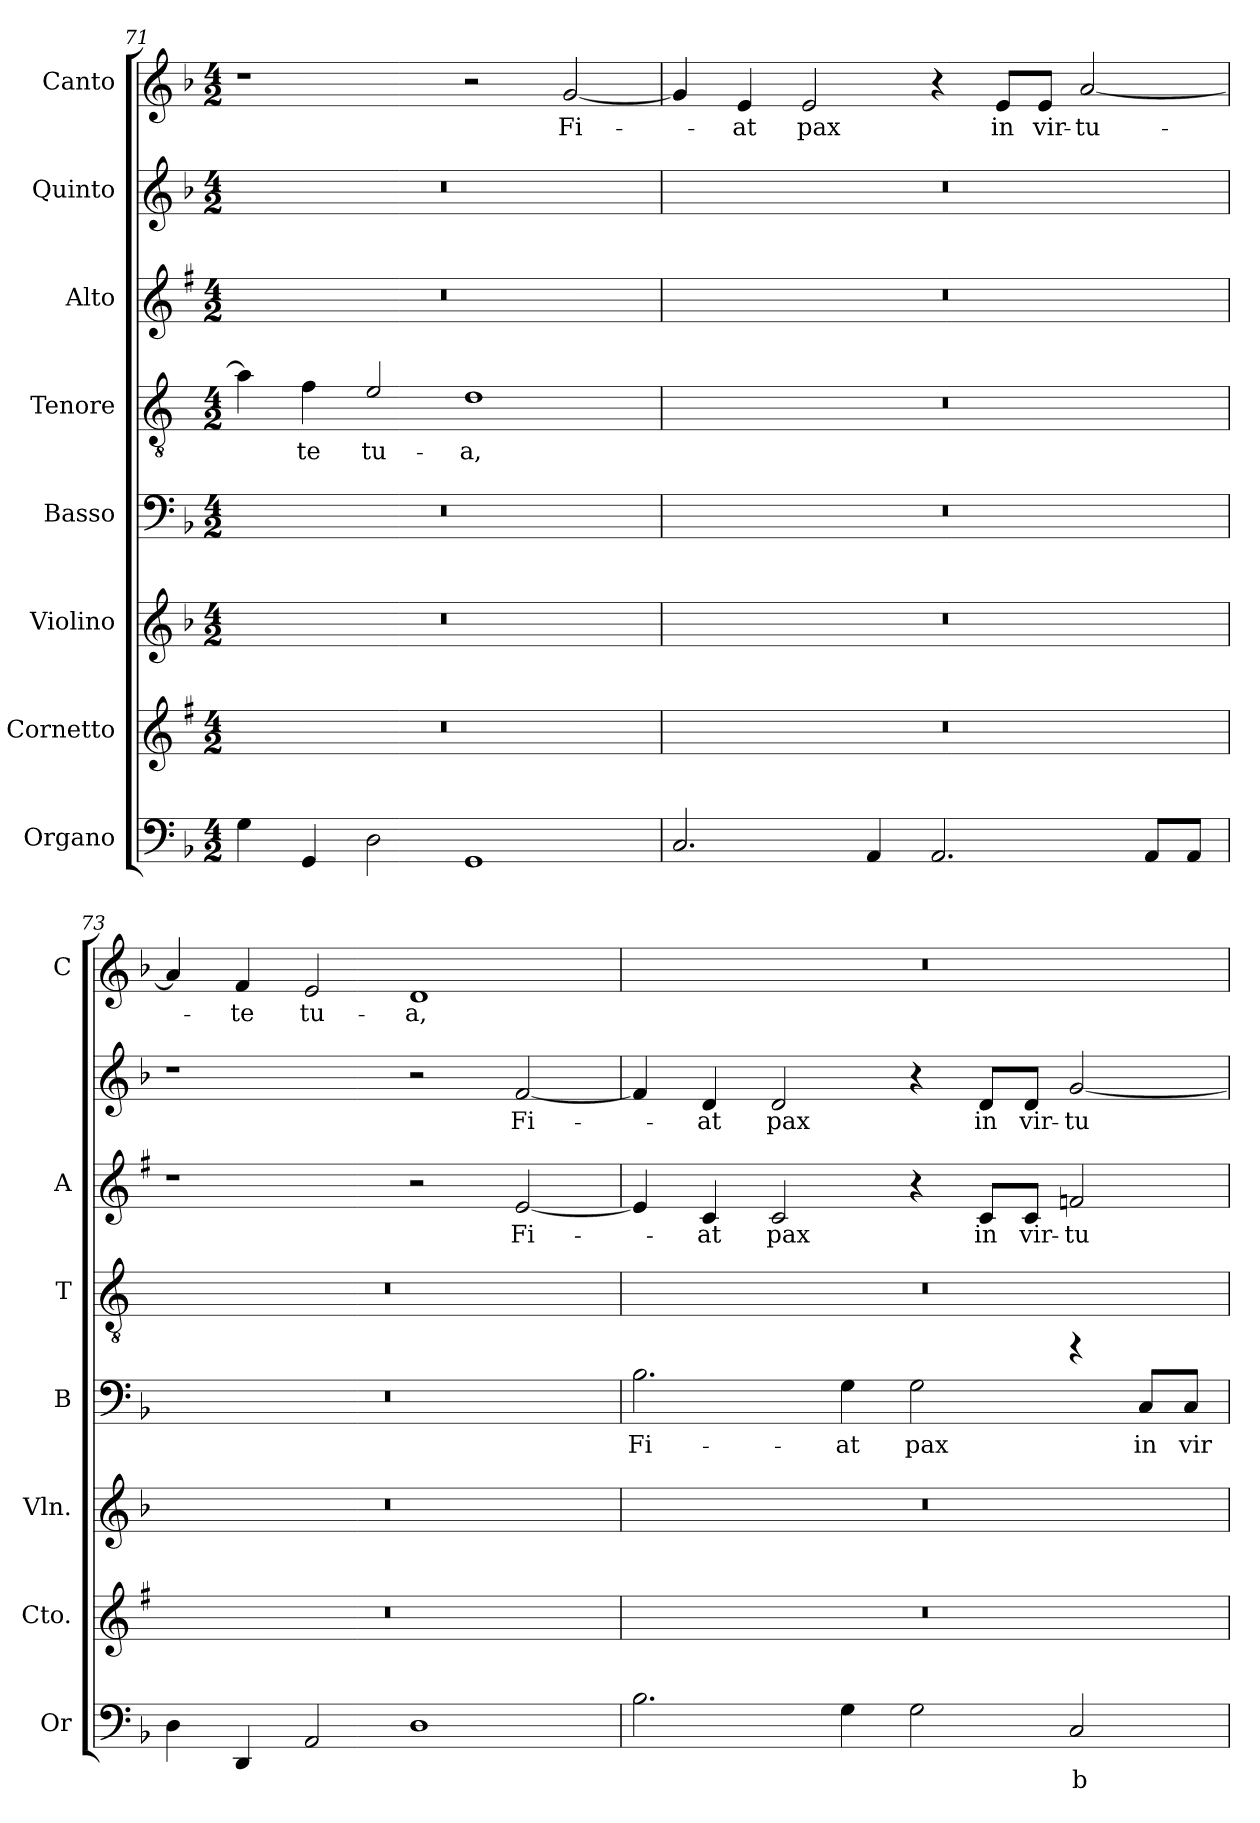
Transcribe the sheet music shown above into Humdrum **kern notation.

**kern	**text	**kern	**kern	**kern	**text	**kern	**text	**kern	**text	**kern	**text	**kern	**text
*part8	*part8	*part7	*part6	*part5	*part5	*part4	*part4	*part3	*part3	*part2	*part2	*part1	*part1
*staff8	*staff8	*staff7	*staff6	*staff5	*staff5	*staff4	*staff4	*staff3	*staff3	*staff2	*staff2	*staff1	*staff1
*I"Organo	*	*I"Cornetto	*I"Violino	*I"Basso	*	*I"Tenore	*	*I"Alto	*	*I"Quinto	*	*I"Canto	*
*I'Or	*	*I'Cto.	*I'Vln.	*I'B	*	*I'T	*	*I'A	*	*	*	*I'C	*
*clefF4	*	*clefG2	*clefG2	*clefF4	*	*clefGv2	*	*clefG2	*	*clefG2	*	*clefG2	*
*	*	*ITrd1c2	*	*	*	*ITrd4c7	*	*ITrd1c2	*	*	*	*	*
*k[b-]	*	*k[b-]	*k[b-]	*k[b-]	*	*k[b-]	*	*k[b-]	*	*k[b-]	*	*k[b-]	*
*F:	*	*F:	*F:	*F:	*	*F:	*	*F:	*	*F:	*	*F:	*
*M4/2	*	*M4/2	*M4/2	*M4/2	*	*M4/2	*	*M4/2	*	*M4/2	*	*M4/2	*
=71	=71	=71	=71	=71	=71	=71	=71	=71	=71	=71	=71	=71	=71
4G\	.	0r	0r	0r	.	4d\]	.	0r	.	0r	.	1r	.
!	!	!	!	!	!	!	!LO:LY:b	!	!	!	!	!	!
4GG/	.	.	.	.	.	4B-\	-te	.	.	.	.	.	.
!	!	!	!	!	!	!	!LO:LY:b	!	!	!	!	!	!
2D\	.	.	.	.	.	2A/	tu-	.	.	.	.	.	.
!	!	!	!	!	!	!	!LO:LY:b	!	!	!	!	!	!
1GG	.	.	.	.	.	1G	-a,	.	.	.	.	2r	.
!	!	!	!	!	!	!	!	!	!	!	!	!	!LO:LY:b
.	.	.	.	.	.	.	.	.	.	.	.	[2g/	Fi-
=72	=72	=72	=72	=72	=72	=72	=72	=72	=72	=72	=72	=72	=72
2.C/	.	0r	0r	0r	.	0r	.	0r	.	0r	.	4g/]	.
!	!	!	!	!	!	!	!	!	!	!	!	!	!LO:LY:b
.	.	.	.	.	.	.	.	.	.	.	.	4e/	-at
!	!	!	!	!	!	!	!	!	!	!	!	!	!LO:LY:b
.	.	.	.	.	.	.	.	.	.	.	.	2e/	pax
4AA/	.	.	.	.	.	.	.	.	.	.	.	.	.
2.AA/	.	.	.	.	.	.	.	.	.	.	.	4r	.
!	!	!	!	!	!	!	!	!	!	!	!	!	!LO:LY:b
.	.	.	.	.	.	.	.	.	.	.	.	8e/L	in
!	!	!	!	!	!	!	!	!	!	!	!	!	!LO:LY:b
.	.	.	.	.	.	.	.	.	.	.	.	8e/J	vir-
!	!	!	!	!	!	!	!	!	!	!	!	!	!LO:LY:b
.	.	.	.	.	.	.	.	.	.	.	.	[2a/	-tu-
8AA/L	.	.	.	.	.	.	.	.	.	.	.	.	.
8AA/J	.	.	.	.	.	.	.	.	.	.	.	.	.
=73	=73	=73	=73	=73	=73	=73	=73	=73	=73	=73	=73	=73	=73
4D\	.	0r	0r	0r	.	0r	.	1r	.	1r	.	4a/]	.
!	!	!	!	!	!	!	!	!	!	!	!	!	!LO:LY:b
4DD/	.	.	.	.	.	.	.	.	.	.	.	4f/	-te
!	!	!	!	!	!	!	!	!	!	!	!	!	!LO:LY:b
2AA/	.	.	.	.	.	.	.	.	.	.	.	2e/	tu-
!	!	!	!	!	!	!	!	!	!	!	!	!	!LO:LY:b
1D	.	.	.	.	.	.	.	2r	.	2r	.	1d	-a,
!	!	!	!	!	!	!	!	!	!LO:LY:b	!	!LO:LY:b	!	!
.	.	.	.	.	.	.	.	[2d/	Fi-	[2f/	Fi-	.	.
!!LO:LB:g=z
=74	=74	=74	=74	=74	=74	=74	=74	=74	=74	=74	=74	=74	=74
!	!	!	!	!	!LO:LY:b	!	!	!	!	!	!	!	!
2.B-\	.	0r	0r	2.B-\	Fi-	0r	.	4d/]	.	4f/]	.	0r	.
!	!	!	!	!	!	!	!	!	!LO:LY:b	!	!LO:LY:b	!	!
.	.	.	.	.	.	.	.	4B-/	-at	4d/	-at	.	.
!	!	!	!	!	!	!	!	!	!LO:LY:b	!	!LO:LY:b	!	!
.	.	.	.	.	.	.	.	2B-/	pax	2d/	pax	.	.
!	!	!	!	!	!LO:LY:b	!	!	!	!	!	!	!	!
4G\	.	.	.	4G\	-at	.	.	.	.	.	.	.	.
!	!	!	!	!	!LO:LY:b	!	!	!	!	!	!	!	!
2G\	.	.	.	2G\	pax	.	.	4r	.	4r	.	.	.
!	!	!	!	!	!	!	!	!	!LO:LY:b	!	!LO:LY:b	!	!
.	.	.	.	.	.	.	.	8B-/L	in	8d/L	in	.	.
!	!	!	!	!	!	!	!	!	!LO:LY:b	!	!LO:LY:b	!	!
.	.	.	.	.	.	.	.	8B-/J	vir-	8d/J	vir-	.	.
!	!LO:LY:b	!	!	!	!	!	!	!	!LO:LY:b	!	!LO:LY:b	!	!
2C/	b	.	.	4rf	.	.	.	2e-X/	-tu-	[2g/	-tu-	.	.
!	!	!	!	!	!LO:LY:b	!	!	!	!	!	!	!	!
.	.	.	.	8C/L	in	.	.	.	.	.	.	.	.
!	!	!	!	!	!LO:LY:b	!	!	!	!	!	!	!	!
.	.	.	.	8C/J	vir-	.	.	.	.	.	.	.	.
=	=	=	=	=	=	=	=	=	=	=	=	=	=
*-	*-	*-	*-	*-	*-	*-	*-	*-	*-	*-	*-	*-	*-
